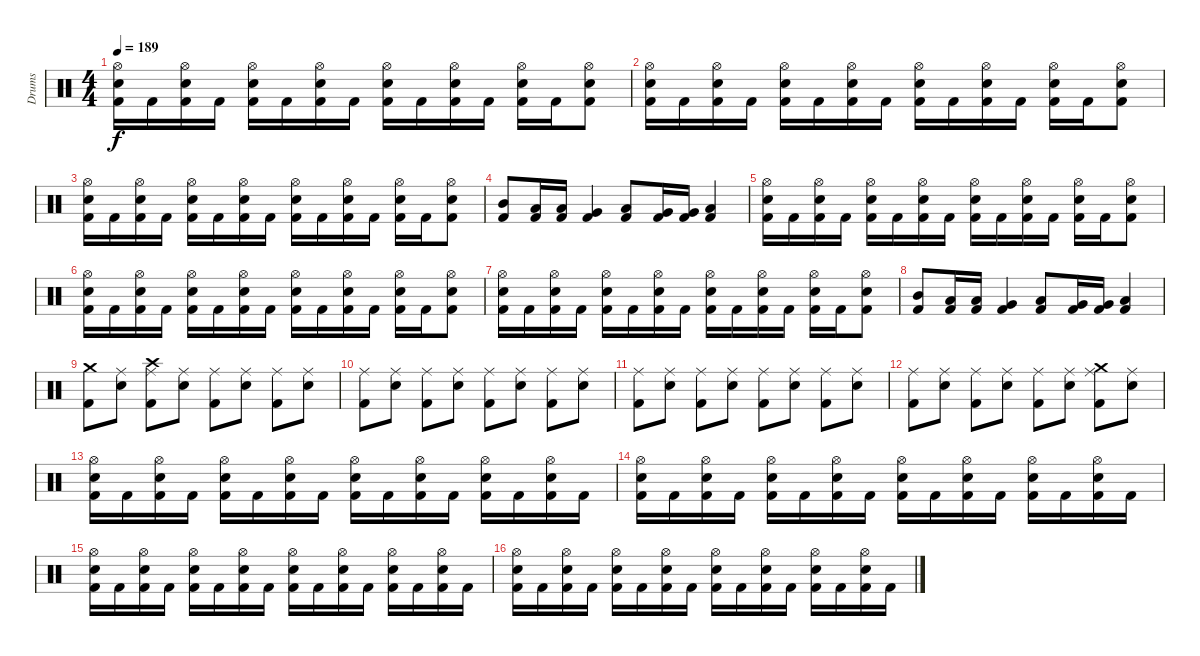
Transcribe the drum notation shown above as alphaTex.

\track ("Drums" "Drums") {instrument percussion}
\staff {score}
\articulation defaults
\ts (4 4)
\tempo 189
\clef neutral
\ks c
("Hi-Hat (open)" "Electric Snare (hit)" "Kick (hit) 2").16{dy f} "Kick (hit) 2".16 ("Hi-Hat (open)" "Electric Snare (hit)" "Kick (hit) 2").16 "Kick (hit) 2".16 ("Hi-Hat (open)" "Electric Snare (hit)" "Kick (hit) 2").16 "Kick (hit) 2".16 ("Hi-Hat (open)" "Electric Snare (hit)" "Kick (hit) 2").16 "Kick (hit) 2".16 ("Hi-Hat (open)" "Electric Snare (hit)" "Kick (hit) 2").16 "Kick (hit) 2".16 ("Hi-Hat (open)" "Electric Snare (hit)" "Kick (hit) 2").16 "Kick (hit) 2".16 ("Hi-Hat (open)" "Electric Snare (hit)" "Kick (hit) 2").16 "Kick (hit) 2".16 ("Hi-Hat (open)" "Electric Snare (hit)" "Kick (hit) 2").8 |
("Hi-Hat (open)" "Electric Snare (hit)" "Kick (hit) 2").16 "Kick (hit) 2".16 ("Hi-Hat (open)" "Electric Snare (hit)" "Kick (hit) 2").16 "Kick (hit) 2".16 ("Hi-Hat (open)" "Electric Snare (hit)" "Kick (hit) 2").16 "Kick (hit) 2".16 ("Hi-Hat (open)" "Electric Snare (hit)" "Kick (hit) 2").16 "Kick (hit) 2".16 ("Hi-Hat (open)" "Electric Snare (hit)" "Kick (hit) 2").16 "Kick (hit) 2".16 ("Hi-Hat (open)" "Electric Snare (hit)" "Kick (hit) 2").16 "Kick (hit) 2".16 ("Hi-Hat (open)" "Electric Snare (hit)" "Kick (hit) 2").16 "Kick (hit) 2".16 ("Hi-Hat (open)" "Electric Snare (hit)" "Kick (hit) 2").8 |
("Hi-Hat (open)" "Electric Snare (hit)" "Kick (hit) 2").16 "Kick (hit) 2".16 ("Hi-Hat (open)" "Electric Snare (hit)" "Kick (hit) 2").16 "Kick (hit) 2".16 ("Hi-Hat (open)" "Electric Snare (hit)" "Kick (hit) 2").16 "Kick (hit) 2".16 ("Hi-Hat (open)" "Electric Snare (hit)" "Kick (hit) 2").16 "Kick (hit) 2".16 ("Hi-Hat (open)" "Electric Snare (hit)" "Kick (hit) 2").16 "Kick (hit) 2".16 ("Hi-Hat (open)" "Electric Snare (hit)" "Kick (hit) 2").16 "Kick (hit) 2".16 ("Hi-Hat (open)" "Electric Snare (hit)" "Kick (hit) 2").16 "Kick (hit) 2".16 ("Hi-Hat (open)" "Electric Snare (hit)" "Kick (hit) 2").8 |
("Mid Tom (hit)" "Kick (hit) 2").8 ("Low Tom (hit)" "Kick (hit) 2").16 ("Low Tom (hit)" "Kick (hit) 2").16 ("Very Low Tom (hit)" "Kick (hit) 2").4 ("Low Tom (hit)" "Kick (hit) 2").8 ("Very Low Tom (hit)" "Kick (hit) 2").16 ("Very Low Tom (hit)" "Kick (hit) 2").16 ("Low Floor Tom (hit)" "Kick (hit) 2").4 |
("Hi-Hat (open)" "Electric Snare (hit)" "Kick (hit) 2").16 "Kick (hit) 2".16 ("Hi-Hat (open)" "Electric Snare (hit)" "Kick (hit) 2").16 "Kick (hit) 2".16 ("Hi-Hat (open)" "Electric Snare (hit)" "Kick (hit) 2").16 "Kick (hit) 2".16 ("Hi-Hat (open)" "Electric Snare (hit)" "Kick (hit) 2").16 "Kick (hit) 2".16 ("Hi-Hat (open)" "Electric Snare (hit)" "Kick (hit) 2").16 "Kick (hit) 2".16 ("Hi-Hat (open)" "Electric Snare (hit)" "Kick (hit) 2").16 "Kick (hit) 2".16 ("Hi-Hat (open)" "Electric Snare (hit)" "Kick (hit) 2").16 "Kick (hit) 2".16 ("Hi-Hat (open)" "Electric Snare (hit)" "Kick (hit) 2").8 |
("Hi-Hat (open)" "Electric Snare (hit)" "Kick (hit) 2").16 "Kick (hit) 2".16 ("Hi-Hat (open)" "Electric Snare (hit)" "Kick (hit) 2").16 "Kick (hit) 2".16 ("Hi-Hat (open)" "Electric Snare (hit)" "Kick (hit) 2").16 "Kick (hit) 2".16 ("Hi-Hat (open)" "Electric Snare (hit)" "Kick (hit) 2").16 "Kick (hit) 2".16 ("Hi-Hat (open)" "Electric Snare (hit)" "Kick (hit) 2").16 "Kick (hit) 2".16 ("Hi-Hat (open)" "Electric Snare (hit)" "Kick (hit) 2").16 "Kick (hit) 2".16 ("Hi-Hat (open)" "Electric Snare (hit)" "Kick (hit) 2").16 "Kick (hit) 2".16 ("Hi-Hat (open)" "Electric Snare (hit)" "Kick (hit) 2").8 |
("Hi-Hat (open)" "Electric Snare (hit)" "Kick (hit) 2").16 "Kick (hit) 2".16 ("Hi-Hat (open)" "Electric Snare (hit)" "Kick (hit) 2").16 "Kick (hit) 2".16 ("Hi-Hat (open)" "Electric Snare (hit)" "Kick (hit) 2").16 "Kick (hit) 2".16 ("Hi-Hat (open)" "Electric Snare (hit)" "Kick (hit) 2").16 "Kick (hit) 2".16 ("Hi-Hat (open)" "Electric Snare (hit)" "Kick (hit) 2").16 "Kick (hit) 2".16 ("Hi-Hat (open)" "Electric Snare (hit)" "Kick (hit) 2").16 "Kick (hit) 2".16 ("Hi-Hat (open)" "Electric Snare (hit)" "Kick (hit) 2").16 "Kick (hit) 2".16 ("Hi-Hat (open)" "Electric Snare (hit)" "Kick (hit) 2").8 |
("Mid Tom (hit)" "Kick (hit) 2").8 ("Low Tom (hit)" "Kick (hit) 2").16 ("Low Tom (hit)" "Kick (hit) 2").16 ("Very Low Tom (hit)" "Kick (hit) 2").4 ("Low Tom (hit)" "Kick (hit) 2").8 ("Very Low Tom (hit)" "Kick (hit) 2").16 ("Very Low Tom (hit)" "Kick (hit) 2").16 ("Low Floor Tom (hit)" "Kick (hit) 2").4 |
("Crash medium (hit)" "Kick (hit) 2").8 ("Ride (middle)" "Electric Snare (hit)").8 ("Crash high (hit)" "Ride (middle)" "Kick (hit) 2").8 ("Ride (middle)" "Electric Snare (hit)").8 ("Ride (middle)" "Kick (hit) 2").8 ("Ride (middle)" "Electric Snare (hit)").8 ("Ride (middle)" "Kick (hit) 2").8 ("Ride (middle)" "Electric Snare (hit)").8 |
("Ride (middle)" "Kick (hit) 2").8 ("Ride (middle)" "Electric Snare (hit)").8 ("Ride (middle)" "Kick (hit) 2").8 ("Ride (middle)" "Electric Snare (hit)").8 ("Ride (middle)" "Kick (hit) 2").8 ("Ride (middle)" "Electric Snare (hit)").8 ("Ride (middle)" "Kick (hit) 2").8 ("Ride (middle)" "Electric Snare (hit)").8 |
("Ride (middle)" "Kick (hit) 2").8 ("Ride (middle)" "Electric Snare (hit)").8 ("Ride (middle)" "Kick (hit) 2").8 ("Ride (middle)" "Electric Snare (hit)").8 ("Ride (middle)" "Kick (hit) 2").8 ("Ride (middle)" "Electric Snare (hit)").8 ("Ride (middle)" "Kick (hit) 2").8 ("Ride (middle)" "Electric Snare (hit)").8 |
("Ride (middle)" "Kick (hit) 2").8 ("Ride (middle)" "Electric Snare (hit)").8 ("Ride (middle)" "Kick (hit) 2").8 ("Ride (middle)" "Electric Snare (hit)").8 ("Ride (middle)" "Kick (hit) 2").8 ("Ride (middle)" "Electric Snare (hit)").8 ("Crash medium (hit)" "Ride (middle)" "Kick (hit) 2").8 ("Ride (middle)" "Electric Snare (hit)").8 |
("Hi-Hat (open)" "Electric Snare (hit)" "Kick (hit) 2").16 "Kick (hit) 2".16 ("Hi-Hat (open)" "Electric Snare (hit)" "Kick (hit) 2").16 "Kick (hit) 2".16 ("Hi-Hat (open)" "Electric Snare (hit)" "Kick (hit) 2").16 "Kick (hit) 2".16 ("Hi-Hat (open)" "Electric Snare (hit)" "Kick (hit) 2").16 "Kick (hit) 2".16 ("Hi-Hat (open)" "Electric Snare (hit)" "Kick (hit) 2").16 "Kick (hit) 2".16 ("Hi-Hat (open)" "Electric Snare (hit)" "Kick (hit) 2").16 "Kick (hit) 2".16 ("Hi-Hat (open)" "Electric Snare (hit)" "Kick (hit) 2").16 "Kick (hit) 2".16 ("Hi-Hat (open)" "Electric Snare (hit)" "Kick (hit) 2").16 "Kick (hit) 2".16 |
("Hi-Hat (open)" "Electric Snare (hit)" "Kick (hit) 2").16 "Kick (hit) 2".16 ("Hi-Hat (open)" "Electric Snare (hit)" "Kick (hit) 2").16 "Kick (hit) 2".16 ("Hi-Hat (open)" "Electric Snare (hit)" "Kick (hit) 2").16 "Kick (hit) 2".16 ("Hi-Hat (open)" "Electric Snare (hit)" "Kick (hit) 2").16 "Kick (hit) 2".16 ("Hi-Hat (open)" "Electric Snare (hit)" "Kick (hit) 2").16 "Kick (hit) 2".16 ("Hi-Hat (open)" "Electric Snare (hit)" "Kick (hit) 2").16 "Kick (hit) 2".16 ("Hi-Hat (open)" "Electric Snare (hit)" "Kick (hit) 2").16 "Kick (hit) 2".16 ("Hi-Hat (open)" "Electric Snare (hit)" "Kick (hit) 2").16 "Kick (hit) 2".16 |
("Hi-Hat (open)" "Electric Snare (hit)" "Kick (hit) 2").16 "Kick (hit) 2".16 ("Hi-Hat (open)" "Electric Snare (hit)" "Kick (hit) 2").16 "Kick (hit) 2".16 ("Hi-Hat (open)" "Electric Snare (hit)" "Kick (hit) 2").16 "Kick (hit) 2".16 ("Hi-Hat (open)" "Electric Snare (hit)" "Kick (hit) 2").16 "Kick (hit) 2".16 ("Hi-Hat (open)" "Electric Snare (hit)" "Kick (hit) 2").16 "Kick (hit) 2".16 ("Hi-Hat (open)" "Electric Snare (hit)" "Kick (hit) 2").16 "Kick (hit) 2".16 ("Hi-Hat (open)" "Electric Snare (hit)" "Kick (hit) 2").16 "Kick (hit) 2".16 ("Hi-Hat (open)" "Electric Snare (hit)" "Kick (hit) 2").16 "Kick (hit) 2".16 |
("Hi-Hat (open)" "Electric Snare (hit)" "Kick (hit) 2").16 "Kick (hit) 2".16 ("Hi-Hat (open)" "Electric Snare (hit)" "Kick (hit) 2").16 "Kick (hit) 2".16 ("Hi-Hat (open)" "Electric Snare (hit)" "Kick (hit) 2").16 "Kick (hit) 2".16 ("Hi-Hat (open)" "Electric Snare (hit)" "Kick (hit) 2").16 "Kick (hit) 2".16 ("Hi-Hat (open)" "Electric Snare (hit)" "Kick (hit) 2").16 "Kick (hit) 2".16 ("Hi-Hat (open)" "Electric Snare (hit)" "Kick (hit) 2").16 "Kick (hit) 2".16 ("Hi-Hat (open)" "Electric Snare (hit)" "Kick (hit) 2").16 "Kick (hit) 2".16 ("Hi-Hat (open)" "Electric Snare (hit)" "Kick (hit) 2").16 "Kick (hit) 2".16
